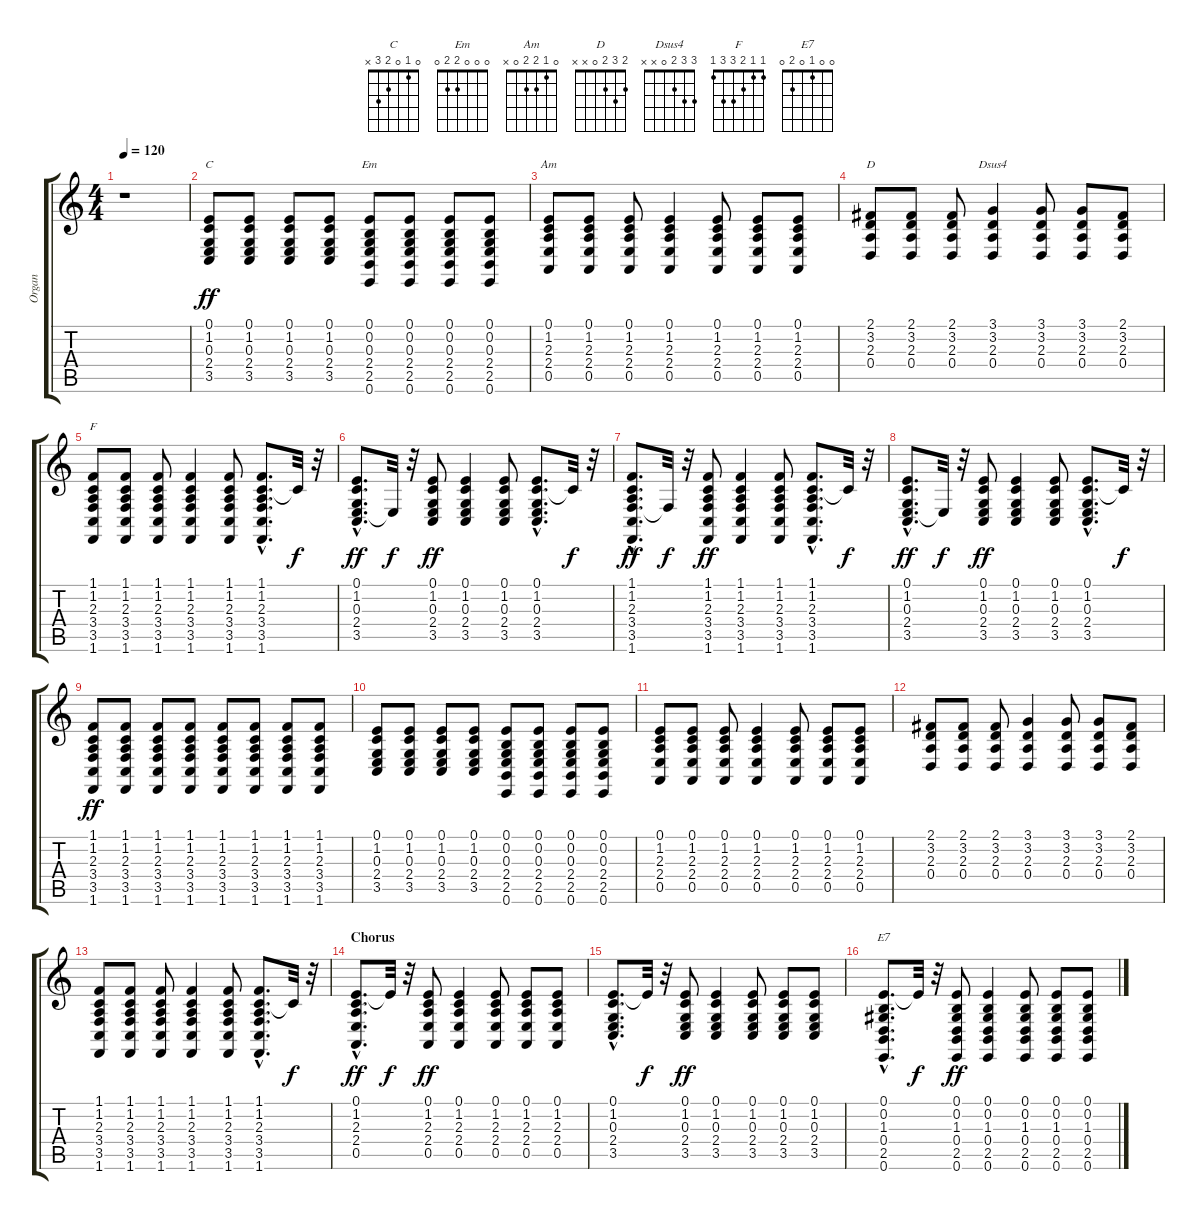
\track ("Organ" "Organ") {instrument rockorgan}
\staff {score tabs}
\tuning (E4 B3 G3 D3 A2 E2) {hide}
\chord ("C" 0 1 0 2 3 x)
\chord ("Em" 0 0 0 2 2 0)
\chord ("Am" 0 1 2 2 0 x)
\chord ("D" 2 3 2 0 x x)
\chord ("Dsus4" 3 3 2 0 x x)
\chord ("F" 1 1 2 3 3 1)
\chord ("E7" 0 0 1 0 2 0)
\ts (4 4)
\tempo 120
\clef g2
\ks c
r.1{dy f} |
(0.1 1.2 0.3 2.4 3.5).8{ch "C" dy ff} (0.1 1.2 0.3 2.4 3.5).8 (0.1 1.2 0.3 2.4 3.5).8 (0.1 1.2 0.3 2.4 3.5).8 (0.1 0.2 0.3 2.4 2.5 0.6).8{ch "Em"} (0.1 0.2 0.3 2.4 2.5 0.6).8 (0.1 0.2 0.3 2.4 2.5 0.6).8 (0.1 0.2 0.3 2.4 2.5 0.6).8 |
(0.1 1.2 2.3 2.4 0.5).8{ch "Am"} (0.1 1.2 2.3 2.4 0.5).8 (0.1 1.2 2.3 2.4 0.5).8 (0.1 1.2 2.3 2.4 0.5).4 (0.1 1.2 2.3 2.4 0.5).8 (0.1 1.2 2.3 2.4 0.5).8 (0.1 1.2 2.3 2.4 0.5).8 |
(2.1 3.2 2.3 0.4).8{ch "D"} (2.1 3.2 2.3 0.4).8 (2.1 3.2 2.3 0.4).8 (3.1 3.2 2.3 0.4).4{ch "Dsus4"} (3.1 3.2 2.3 0.4).8 (3.1 3.2 2.3 0.4).8 (2.1 3.2 2.3 0.4).8 |
(1.1 1.2 2.3 3.4 3.5 1.6).8{ch "F"} (1.1 1.2 2.3 3.4 3.5 1.6).8 (1.1 1.2 2.3 3.4 3.5 1.6).8 (1.1 1.2 2.3 3.4 3.5 1.6).4 (1.1 1.2 2.3 3.4 3.5 1.6).8 (1.1{hac} 1.2{hac} 2.3{hac} 3.4{hac} 3.5{hac} 1.6{hac}).8{d} 1.2{t}.32{dy f} r.32 |
(0.1{hac} 1.2{hac} 0.3{hac} 2.4{hac} 3.5{hac}).8{d dy ff} 2.4{t}.32{dy f} r.32 (0.1 1.2 0.3 2.4 3.5).8{dy ff} (0.1 1.2 0.3 2.4 3.5).4 (0.1 1.2 0.3 2.4 3.5).8 (0.1{hac} 1.2{hac} 0.3{hac} 2.4{hac} 3.5{hac}).8{d} 1.2{t}.32{dy f} r.32 |
(1.1{hac} 1.2{hac} 2.3{hac} 3.4{hac} 3.5{hac} 1.6{hac}).8{d dy ff} 3.4{t}.32{dy f} r.32 (1.1 1.2 2.3 3.4 3.5 1.6).8{dy ff} (1.1 1.2 2.3 3.4 3.5 1.6).4 (1.1 1.2 2.3 3.4 3.5 1.6).8 (1.1{hac} 1.2{hac} 2.3{hac} 3.4{hac} 3.5{hac} 1.6{hac}).8{d} 1.2{t}.32{dy f} r.32 |
(0.1{hac} 1.2{hac} 0.3{hac} 2.4{hac} 3.5{hac}).8{d dy ff} 2.4{t}.32{dy f} r.32 (0.1 1.2 0.3 2.4 3.5).8{dy ff} (0.1 1.2 0.3 2.4 3.5).4 (0.1 1.2 0.3 2.4 3.5).8 (0.1{hac} 1.2{hac} 0.3{hac} 2.4{hac} 3.5{hac}).8{d} 1.2{t}.32{dy f} r.32 |
(1.1 1.2 2.3 3.4 3.5 1.6).8{dy ff} (1.1 1.2 2.3 3.4 3.5 1.6).8 (1.1 1.2 2.3 3.4 3.5 1.6).8 (1.1 1.2 2.3 3.4 3.5 1.6).8 (1.1 1.2 2.3 3.4 3.5 1.6).8 (1.1 1.2 2.3 3.4 3.5 1.6).8 (1.1 1.2 2.3 3.4 3.5 1.6).8 (1.1 1.2 2.3 3.4 3.5 1.6).8 |
(0.1 1.2 0.3 2.4 3.5).8 (0.1 1.2 0.3 2.4 3.5).8 (0.1 1.2 0.3 2.4 3.5).8 (0.1 1.2 0.3 2.4 3.5).8 (0.1 0.2 0.3 2.4 2.5 0.6).8 (0.1 0.2 0.3 2.4 2.5 0.6).8 (0.1 0.2 0.3 2.4 2.5 0.6).8 (0.1 0.2 0.3 2.4 2.5 0.6).8 |
(0.1 1.2 2.3 2.4 0.5).8 (0.1 1.2 2.3 2.4 0.5).8 (0.1 1.2 2.3 2.4 0.5).8 (0.1 1.2 2.3 2.4 0.5).4 (0.1 1.2 2.3 2.4 0.5).8 (0.1 1.2 2.3 2.4 0.5).8 (0.1 1.2 2.3 2.4 0.5).8 |
(2.1 3.2 2.3 0.4).8 (2.1 3.2 2.3 0.4).8 (2.1 3.2 2.3 0.4).8 (3.1 3.2 2.3 0.4).4 (3.1 3.2 2.3 0.4).8 (3.1 3.2 2.3 0.4).8 (2.1 3.2 2.3 0.4).8 |
(1.1 1.2 2.3 3.4 3.5 1.6).8 (1.1 1.2 2.3 3.4 3.5 1.6).8 (1.1 1.2 2.3 3.4 3.5 1.6).8 (1.1 1.2 2.3 3.4 3.5 1.6).4 (1.1 1.2 2.3 3.4 3.5 1.6).8 (1.1{hac} 1.2{hac} 2.3{hac} 3.4{hac} 3.5{hac} 1.6{hac}).8{d} 1.2{t}.32{dy f} r.32 |
\section ("" "Chorus")
(0.1{hac} 1.2{hac} 2.3{hac} 2.4{hac} 0.5{hac}).8{d dy ff} 0.1{t}.32{dy f} r.32 (0.1 1.2 2.3 2.4 0.5).8{dy ff} (0.1 1.2 2.3 2.4 0.5).4 (0.1 1.2 2.3 2.4 0.5).8 (0.1 1.2 2.3 2.4 0.5).8 (0.1 1.2 2.3 2.4 0.5).8 |
(0.1{hac} 1.2{hac} 0.3{hac} 2.4{hac} 3.5{hac}).8{d} 0.1{t}.32{dy f} r.32 (0.1 1.2 0.3 2.4 3.5).8{dy ff} (0.1 1.2 0.3 2.4 3.5).4 (0.1 1.2 0.3 2.4 3.5).8 (0.1 1.2 0.3 2.4 3.5).8 (0.1 1.2 0.3 2.4 3.5).8 |
(0.1{hac} 0.2{hac} 1.3{hac} 0.4{hac} 2.5{hac} 0.6{hac}).8{d ch "E7"} 0.1{t}.32{dy f} r.32 (0.1 0.2 1.3 0.4 2.5 0.6).8{dy ff} (0.1 0.2 1.3 0.4 2.5 0.6).4 (0.1 0.2 1.3 0.4 2.5 0.6).8 (0.1 0.2 1.3 0.4 2.5 0.6).8 (0.1 0.2 1.3 0.4 2.5 0.6).8
